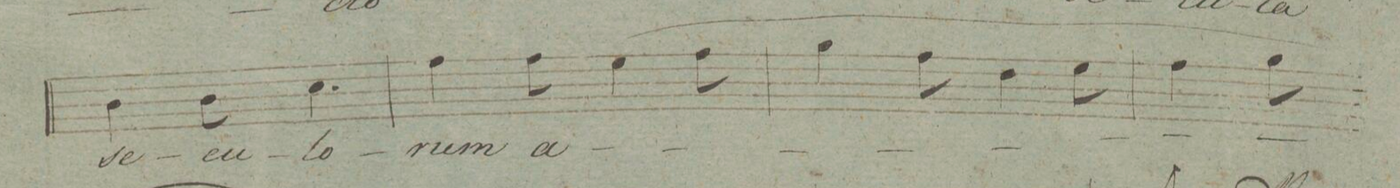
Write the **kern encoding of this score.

**kern	**text	**dynam
*I"Baſso.	*	*
*clefF4	*	*
*k[f#c#g#]	*	*
*M6/8	*	*
4D\	se-	.
8D\	-cu-	.
4.E\	-lo-	.
=56	=56	=56
4A\	-rum	.
8A\	a-	.
(4G#\	.	.
8A\	.	.
=57	=57	=57
4B\	.	.
8A\	.	.
4F#\	.	.
8G#\	.	.
=58	=58	=58
4A\	.	.
8B\)	.	.
*-	*-	*-
